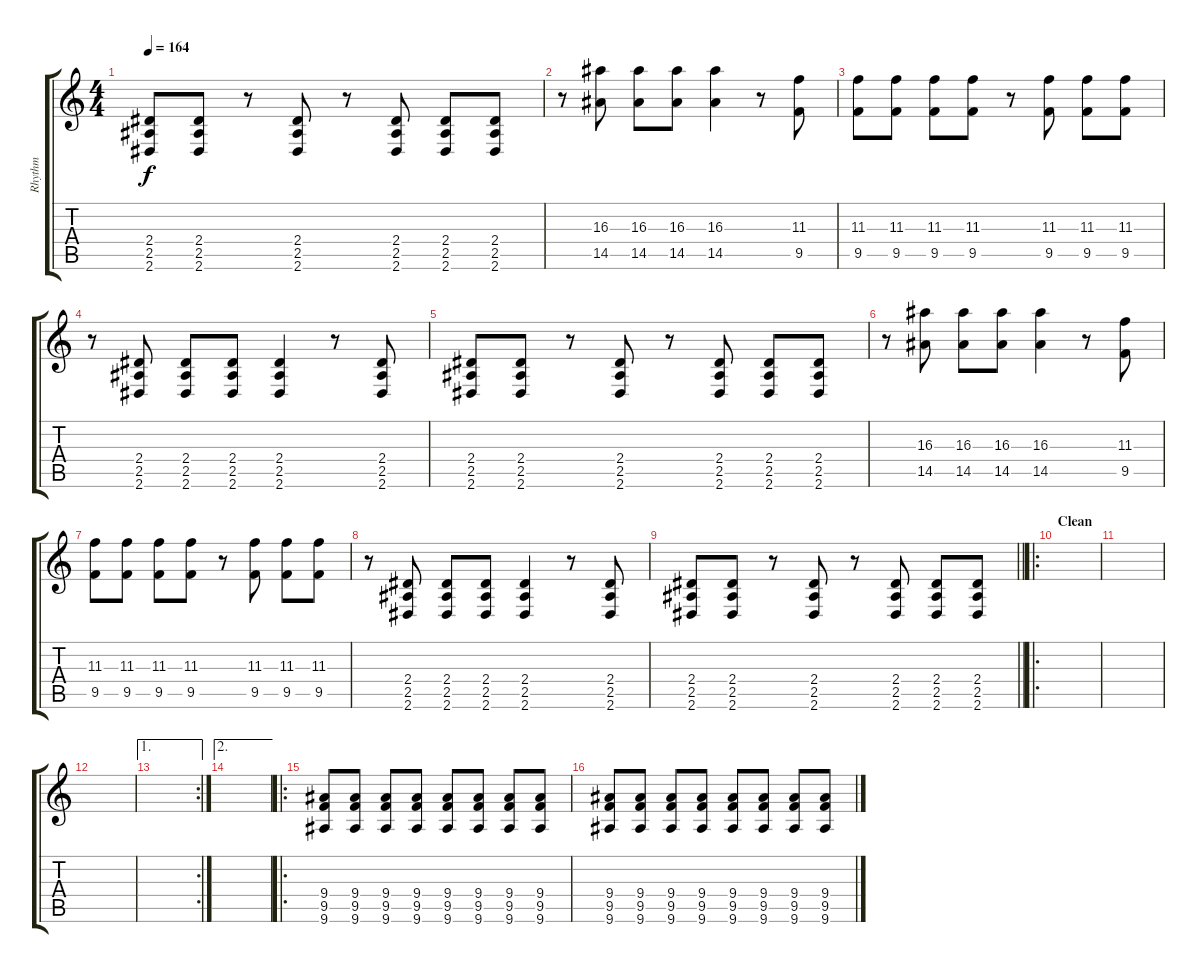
\track ("Rhythm" "Rhythm") {instrument distortionguitar}
\staff {score tabs}
\tuning (Eb4 Bb3 Gb3 Db3 Ab2 Db2) {hide}
\ts (4 4)
\tempo 164
\clef g2
\ks c
(2.4 2.5 2.6).8{dy f} (2.4 2.5 2.6).8 r.8 (2.4 2.5 2.6).8 r.8 (2.4 2.5 2.6).8 (2.4 2.5 2.6).8 (2.4 2.5 2.6).8 |
r.8 (16.3 14.5).8 (16.3 14.5).8 (16.3 14.5).8 (16.3 14.5).4 r.8 (11.3 9.5).8 |
(11.3 9.5).8 (11.3 9.5).8 (11.3 9.5).8 (11.3 9.5).8 r.8 (11.3 9.5).8 (11.3 9.5).8 (11.3 9.5).8 |
r.8 (2.4 2.5 2.6).8 (2.4 2.5 2.6).8 (2.4 2.5 2.6).8 (2.4 2.5 2.6).4 r.8 (2.4 2.5 2.6).8 |
(2.4 2.5 2.6).8 (2.4 2.5 2.6).8 r.8 (2.4 2.5 2.6).8 r.8 (2.4 2.5 2.6).8 (2.4 2.5 2.6).8 (2.4 2.5 2.6).8 |
r.8 (16.3 14.5).8 (16.3 14.5).8 (16.3 14.5).8 (16.3 14.5).4 r.8 (11.3 9.5).8 |
(11.3 9.5).8 (11.3 9.5).8 (11.3 9.5).8 (11.3 9.5).8 r.8 (11.3 9.5).8 (11.3 9.5).8 (11.3 9.5).8 |
r.8 (2.4 2.5 2.6).8 (2.4 2.5 2.6).8 (2.4 2.5 2.6).8 (2.4 2.5 2.6).4 r.8 (2.4 2.5 2.6).8 |
\barLineRight lightlight
(2.4 2.5 2.6).8 (2.4 2.5 2.6).8 r.8 (2.4 2.5 2.6).8 r.8 (2.4 2.5 2.6).8 (2.4 2.5 2.6).8 (2.4 2.5 2.6).8 |
\ro
\section ("" "Clean")
|
|
|
\ae 1
\rc 2
|
\ae 2
|
\ro
(9.4 9.5 9.6).8{volume 12} (9.4 9.5 9.6).8 (9.4 9.5 9.6).8 (9.4 9.5 9.6).8 (9.4 9.5 9.6).8 (9.4 9.5 9.6).8 (9.4 9.5 9.6).8 (9.4 9.5 9.6).8 |
(9.4 9.5 9.6).8 (9.4 9.5 9.6).8 (9.4 9.5 9.6).8 (9.4 9.5 9.6).8 (9.4 9.5 9.6).8 (9.4 9.5 9.6).8 (9.4 9.5 9.6).8 (9.4 9.5 9.6).8
